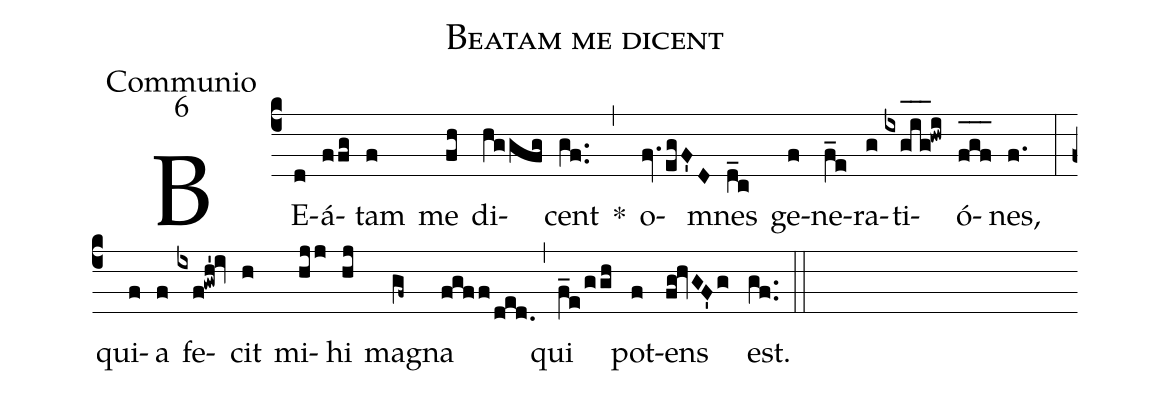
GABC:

name:Beatam me dicent;
office-part:Communio;
mode:6;
%%
(c4) BE(d)á(ffg)tam(f) me(fh) di(hggfg)cent(gf..) *(,) o(fv.egF'D)mnes(d_c) ge(f)ne(f_e)ra(g)ti(ixg_[oh:h]i_[oh:h]g_[oh:h]!hwi)ó(f_[oh:h]g_[oh:h]f_[oh:h])nes,(f.) (:) qui(f)a(f) fe(ixf!gwh'!iv)cit(h) mi(hjj)hi(hj) ma(gf~)gna(fgff/ded.) (,) qui(f_e/ggh) pot(f)ens(fg!hvGF'g) est.(gf..) (::)
